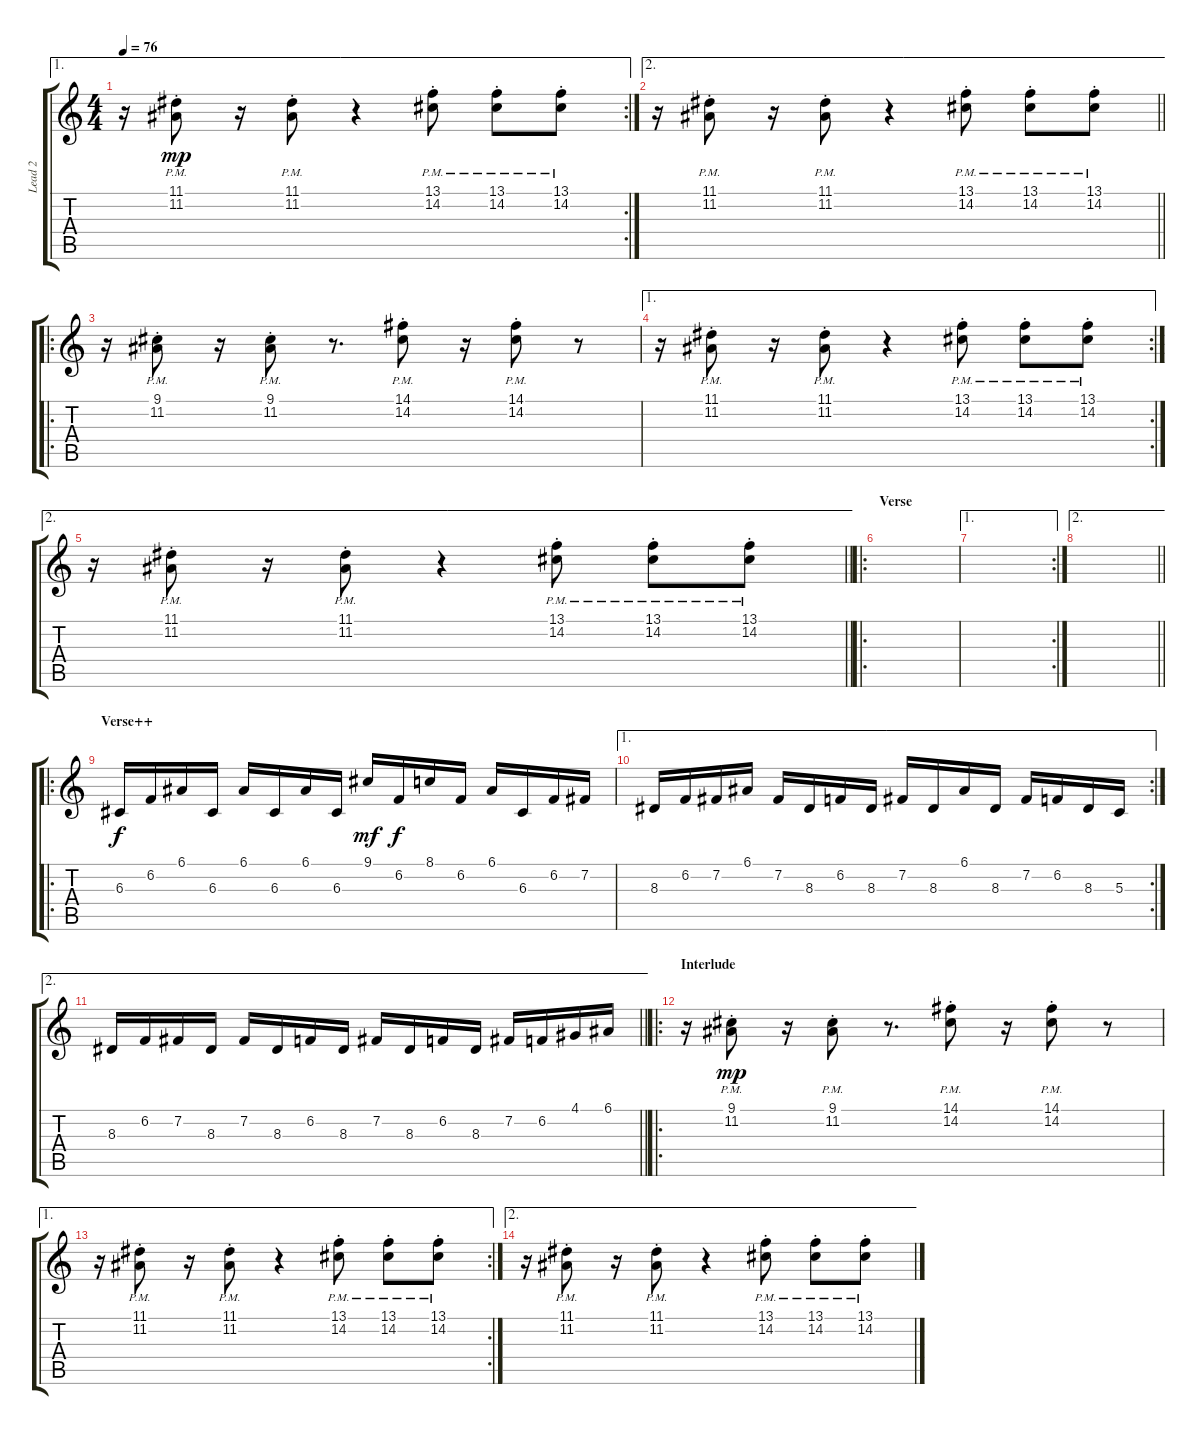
\track ("Lead 2" "Lead 2") {instrument harpsichord}
\staff {score tabs}
\tuning (E4 B3 G3 D3 A2 E2) {hide}
\ae 1
\rc 2
\ts (4 4)
\tempo 76
\clef g2
\ks c
r.16{dy mp} (11.1{pm st} 11.2{pm st}).8 r.16 (11.1{pm st} 11.2{pm st}).8 r.4 (13.1{pm st} 14.2{pm st}).8 (13.1{pm st} 14.2{pm st}).8 (13.1{pm st} 14.2{pm st}).8 |
\ae 2
\barLineRight lightlight
r.16 (11.1{pm st} 11.2{pm st}).8 r.16 (11.1{pm st} 11.2{pm st}).8 r.4 (13.1{pm st} 14.2{pm st}).8 (13.1{pm st} 14.2{pm st}).8 (13.1{pm st} 14.2{pm st}).8 |
\ro
r.16 (9.1{pm st} 11.2{pm st}).8 r.16 (9.1{pm st} 11.2{pm st}).8 r.8{d} (14.1{pm st} 14.2{pm st}).8 r.16 (14.1{pm st} 14.2{pm st}).8 r.8 |
\ae 1
\rc 2
r.16 (11.1{pm st} 11.2{pm st}).8 r.16 (11.1{pm st} 11.2{pm st}).8 r.4 (13.1{pm st} 14.2{pm st}).8 (13.1{pm st} 14.2{pm st}).8 (13.1{pm st} 14.2{pm st}).8 |
\ae 2
\barLineRight lightlight
r.16 (11.1{pm st} 11.2{pm st}).8 r.16 (11.1{pm st} 11.2{pm st}).8 r.4 (13.1{pm st} 14.2{pm st}).8 (13.1{pm st} 14.2{pm st}).8 (13.1{pm st} 14.2{pm st}).8 |
\ro
\section ("" "Verse")
|
\ae 1
\rc 2
|
\ae 2
\barLineRight lightlight
|
\ro
\section ("" "Verse++")
6.3.16{dy f} 6.2.16 6.1.16 6.3.16 6.1.16 6.3.16 6.1.16 6.3.16 9.1.16{dy mf} 6.2.16{dy f} 8.1.16 6.2.16 6.1.16 6.3.16 6.2.16 7.2.16 |
\ae 1
\rc 2
8.3.16 6.2.16 7.2.16 6.1.16 7.2.16 8.3.16 6.2.16 8.3.16 7.2.16 8.3.16 6.1.16 8.3.16 7.2.16 6.2.16 8.3.16 5.3.16 |
\ae 2
\barLineRight lightlight
8.3.16 6.2.16 7.2.16 8.3.16 7.2.16 8.3.16 6.2.16 8.3.16 7.2.16 8.3.16 6.2.16 8.3.16 7.2.16 6.2.16 4.1.16 6.1.16 |
\ro
\section ("" "Interlude")
r.16{volume 11 instrument acousticguitarnylon} (9.1{pm st} 11.2{pm st}).8{dy mp} r.16 (9.1{pm st} 11.2{pm st}).8 r.8{d} (14.1{pm st} 14.2{pm st}).8 r.16 (14.1{pm st} 14.2{pm st}).8 r.8 |
\ae 1
\rc 2
r.16 (11.1{pm st} 11.2{pm st}).8 r.16 (11.1{pm st} 11.2{pm st}).8 r.4 (13.1{pm st} 14.2{pm st}).8 (13.1{pm st} 14.2{pm st}).8 (13.1{pm st} 14.2{pm st}).8 |
\ae 2
r.16 (11.1{pm st} 11.2{pm st}).8 r.16 (11.1{pm st} 11.2{pm st}).8 r.4 (13.1{pm st} 14.2{pm st}).8 (13.1{pm st} 14.2{pm st}).8 (13.1{pm st} 14.2{pm st}).8
